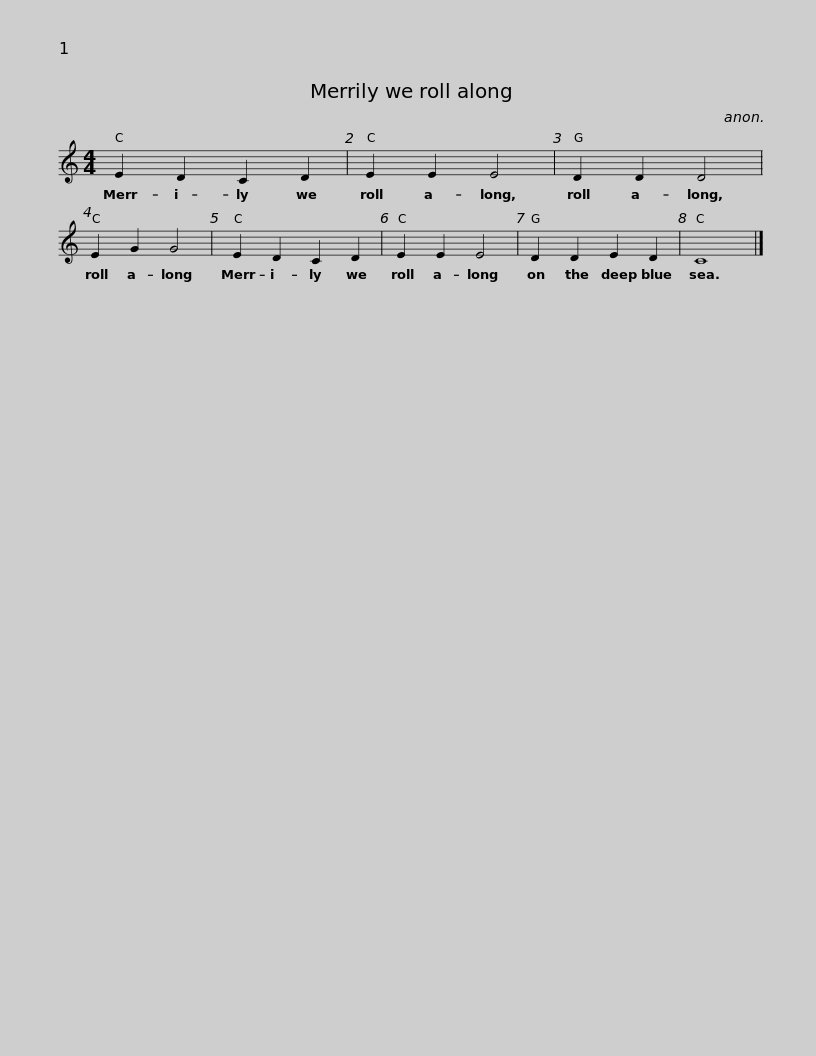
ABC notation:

X:1
L:1/8
M:4/4
I:linebreak $
K:C
V:1 treble
V:1
 E2 D2 C2 D2 | E2 E2 E4 | D2 D2 D4 | E2 G2 G4 | E2 D2 C2 D2 | %5
 E2 E2 E4 | D2 D2 E2 D2 |$ C8 |] %8
